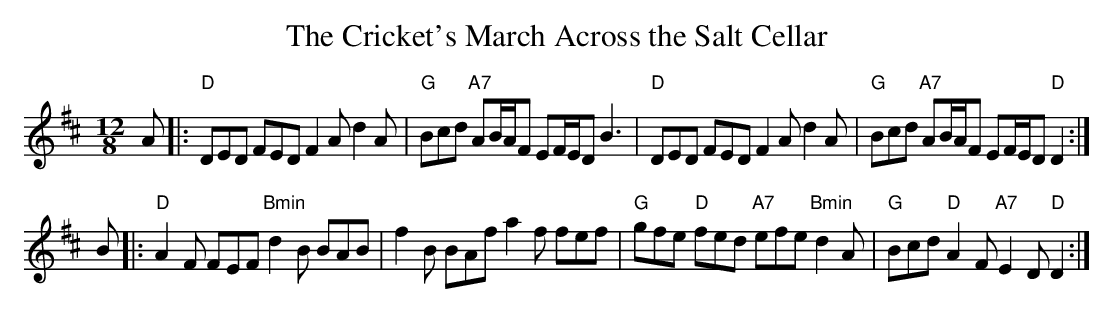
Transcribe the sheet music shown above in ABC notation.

X:1
T:The Cricket's March Across the Salt Cellar
M:12/8
L:1/8
K:D
A |:\
"D"DED FED F2A d2A | "G"Bcd "A7"AB/2A/2F EF/2E/2D B3 |\
"D"DED FED F2A d2A | "G"Bcd "A7"AB/2A/2F EF/2E/2D "D"D2 :|
B |:\
"D"A2F FEF "Bmin"d2B BAB | f2B BAf a2f fef |\
"G"gfe "D"fed "A7"efe "Bmin"d2A | "G"Bcd "D"A2F "A7"E2D "D"D2 :|
